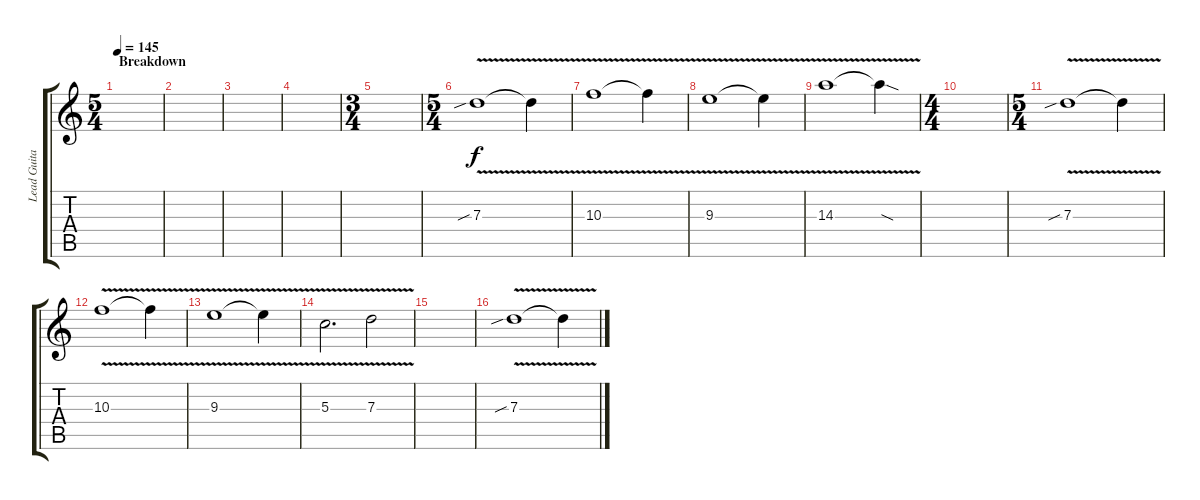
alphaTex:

\track ("Lead Guitar 1" "Lead Guita") {instrument distortionguitar}
\staff {score tabs}
\tuning (E4 B3 G3 D3 A2 D2) {hide}
\ts (5 4)
\section ("" "Breakdown")
\tempo 145
\clef g2
\ks c
|
|
|
|
\ts (3 4)
|
\ts (5 4)
7.3{v sib}.1 7.3{t}.4 |
10.3{v}.1 10.3{t}.4 |
9.3{v}.1 9.3{t}.4 |
14.3{v}.1 14.3{sod t}.4 |
\ts (4 4)
|
\ts (5 4)
7.3{v sib}.1 7.3{t}.4 |
10.3{v}.1 10.3{t}.4 |
9.3{v}.1 9.3{t}.4 |
5.3{v}.2{d} 7.3{v}.2 |
|
7.3{v sib}.1 7.3{t}.4
